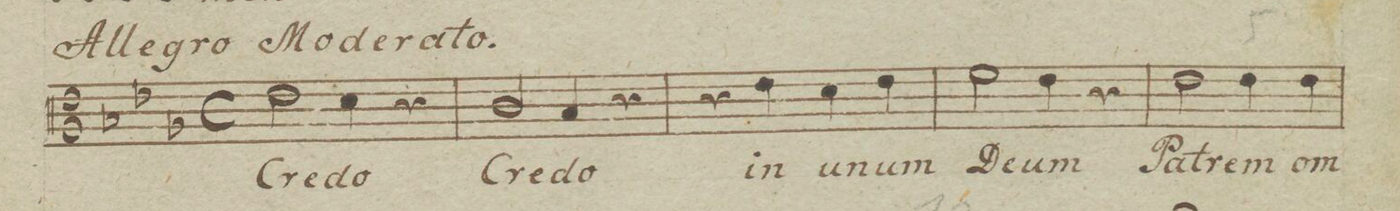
**kern	**text	**dynam
*I"Alto	*	*
*clefC3	*	*
*k[b-e-a-]	*	*
*met(c)	*	*
*M4/4	*	*
2e-\	Cre-	.
*4\right	*	*
4d\	-do	.
4r	.	.
=2	=2	=2
2c/	Cre-	.
4B-/	-do	.
4r	.	.
=3	=3	=3
4r	.	.
4e-\	in	.
4d\	u-	.
4e-\	-num	.
=4	=4	=4
2f\	De-	.
4e-\	-um	.
4r	.	.
=5	=5	=5
2e-\	Pa-	.
4e-\	-trem	.
4e-\	om-	.
=6	=6	=6
*-	*-	*-
